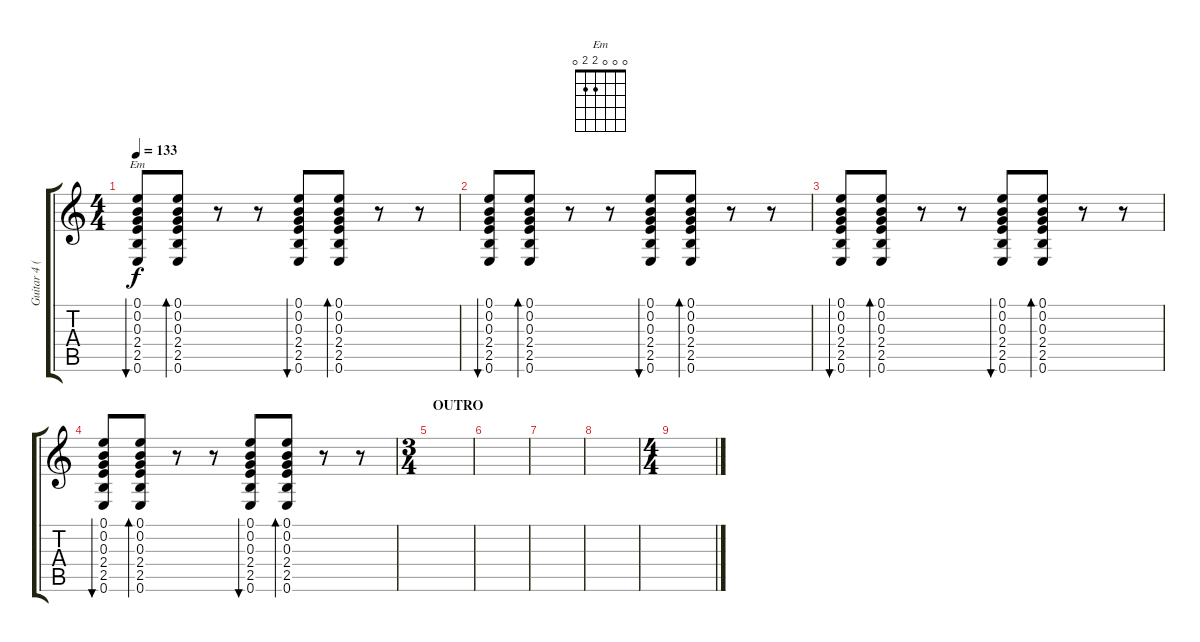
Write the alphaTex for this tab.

\track ("Guitar 4 (Distorted Thickener)" "Guitar 4 (") {instrument overdrivenguitar}
\staff {score tabs}
\tuning (E4 B3 G3 D3 A2 E2) {hide}
\chord ("Em" 0 0 0 2 2 0)
\ts (4 4)
\tempo 133
\clef g2
\ks c
(0.1 0.2 0.3 2.4 2.5 0.6).8{bu 60 ch "Em" dy f} (0.1 0.2 0.3 2.4 2.5 0.6).8{bd 60} r.8 r.8 (0.1 0.2 0.3 2.4 2.5 0.6).8{bu 60} (0.1 0.2 0.3 2.4 2.5 0.6).8{bd 60} r.8 r.8 |
(0.1 0.2 0.3 2.4 2.5 0.6).8{bu 60} (0.1 0.2 0.3 2.4 2.5 0.6).8{bd 60} r.8 r.8 (0.1 0.2 0.3 2.4 2.5 0.6).8{bu 60} (0.1 0.2 0.3 2.4 2.5 0.6).8{bd 60} r.8 r.8 |
(0.1 0.2 0.3 2.4 2.5 0.6).8{bu 60} (0.1 0.2 0.3 2.4 2.5 0.6).8{bd 60} r.8 r.8 (0.1 0.2 0.3 2.4 2.5 0.6).8{bu 60} (0.1 0.2 0.3 2.4 2.5 0.6).8{bd 60} r.8 r.8 |
(0.1 0.2 0.3 2.4 2.5 0.6).8{bu 60} (0.1 0.2 0.3 2.4 2.5 0.6).8{bd 60} r.8 r.8 (0.1 0.2 0.3 2.4 2.5 0.6).8{bu 60} (0.1 0.2 0.3 2.4 2.5 0.6).8{bd 60} r.8 r.8 |
\ts (3 4)
\section ("" "OUTRO")
|
|
|
|
\ts (4 4)
